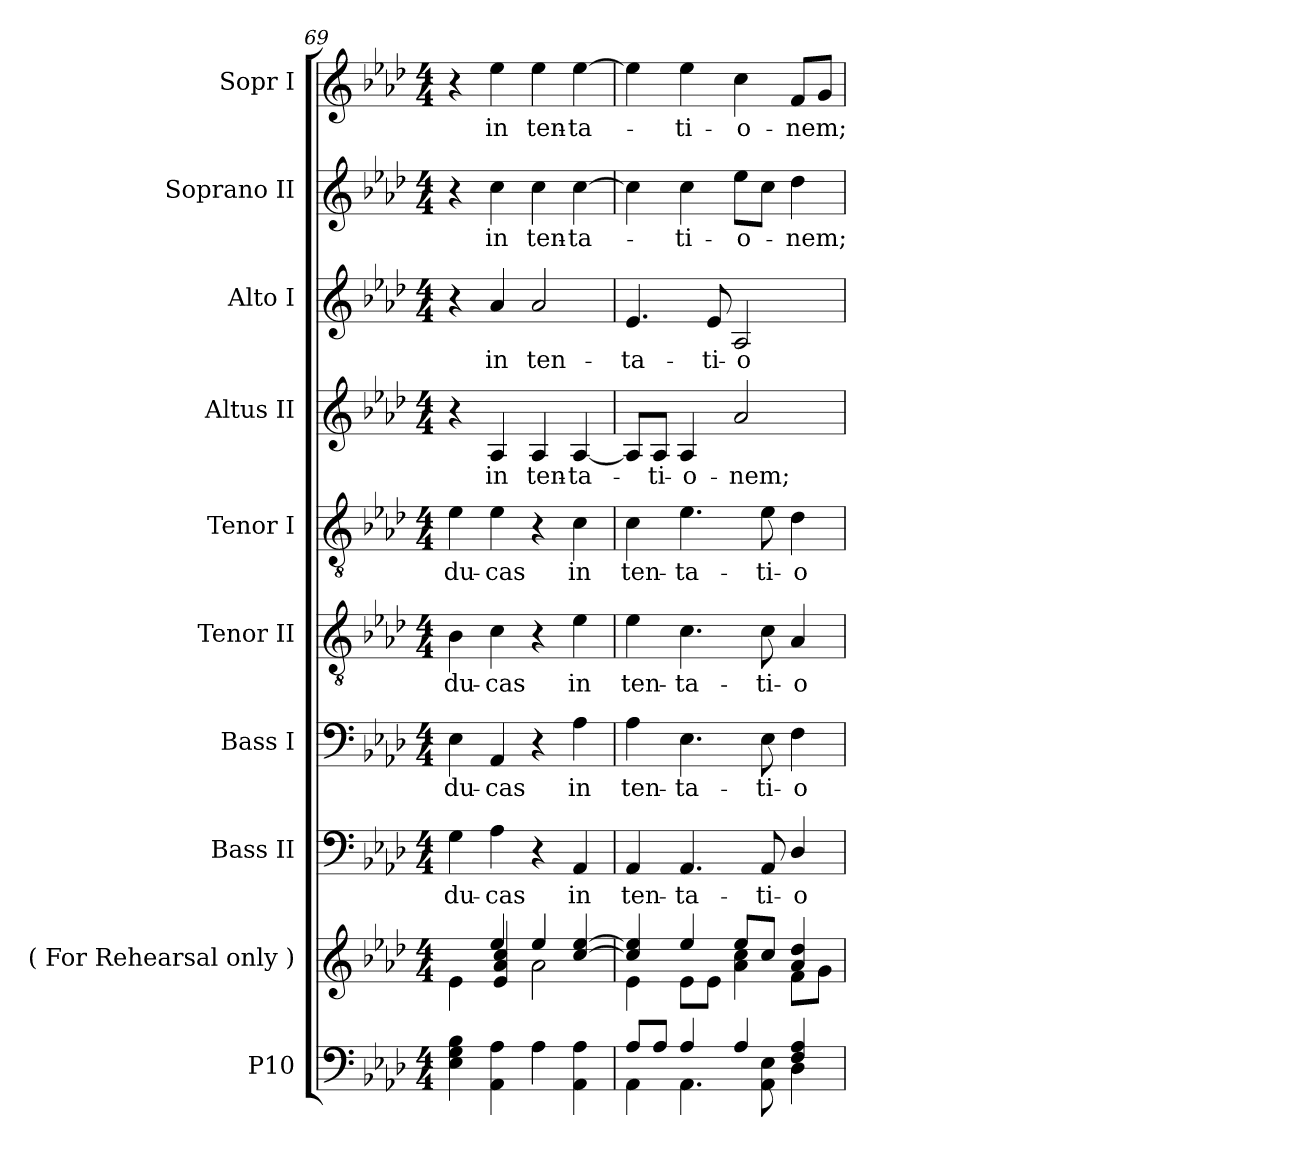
**kern	**kern	**kern	**text	**kern	**text	**kern	**text	**kern	**text	**kern	**text	**kern	**text	**kern	**text	**kern	**text
*part10	*part9	*part8	*part8	*part7	*part7	*part6	*part6	*part5	*part5	*part4	*part4	*part3	*part3	*part2	*part2	*part1	*part1
*staff10	*staff9	*staff8	*staff8	*staff7	*staff7	*staff6	*staff6	*staff5	*staff5	*staff4	*staff4	*staff3	*staff3	*staff2	*staff2	*staff1	*staff1
*I"P10	*I"( For Rehearsal  only )	*I"Bass II	*	*I"Bass I	*	*I"Tenor II	*	*I"Tenor I	*	*I"Altus II	*	*I"Alto I	*	*I"Soprano II	*	*I"Sopr I	*
*	*I'Reh.	*I'B-II	*	*I'B-I	*	*I'T-II	*	*I'T-I	*	*I'A-II	*	*I'A-I	*	*I'S-II	*	*I'S-I	*
!!LO:PB:g=z
*clefF4	*clefG2	*clefF4	*	*clefF4	*	*clefGv2	*	*clefGv2	*	*clefG2	*	*clefG2	*	*clefG2	*	*clefG2	*
*	*	*	*	*	*	*ITrd7c12	*	*ITrd7c12	*	*	*	*	*	*	*	*	*
*k[b-e-a-d-]	*k[b-e-a-d-]	*k[b-e-a-d-]	*	*k[b-e-a-d-]	*	*k[b-e-a-d-]	*	*k[b-e-a-d-]	*	*k[b-e-a-d-]	*	*k[b-e-a-d-]	*	*k[b-e-a-d-]	*	*k[b-e-a-d-]	*
*A-:	*A-:	*A-:	*	*A-:	*	*A-:	*	*A-:	*	*A-:	*	*A-:	*	*A-:	*	*A-:	*
*M4/4	*M4/4	*M4/4	*	*M4/4	*	*M4/4	*	*M4/4	*	*M4/4	*	*M4/4	*	*M4/4	*	*M4/4	*
=69	=69	=69	=69	=69	=69	=69	=69	=69	=69	=69	=69	=69	=69	=69	=69	=69	=69
*	*^	*	*	*	*	*	*	*	*	*	*	*	*	*	*	*	*
!	!	!	!	!LO:LY:b:color=#000000	!	!	!	!	!	!	!	!	!	!	!	!	!	!
!	!	!	!	!	!	!LO:LY:b:color=#000000	!	!	!	!	!	!	!	!	!	!	!	!
!	!	!	!	!	!	!	!	!LO:LY:b:color=#000000	!	!	!	!	!	!	!	!	!	!
!	!	!	!	!	!	!	!	!	!	!LO:LY:b:color=#000000	!	!	!	!	!	!	!	!
4E-i\ 4Gi 4B-i	4ryy	4e-i\	4Gi\	-du-	4E-i\	-du-	4BB-i\	-du-	4E-i\	-du-	4r	.	4r	.	4r	.	4r	.
!	!	!	!	!LO:LY:b:color=#000000	!	!	!	!	!	!	!	!	!	!	!	!	!	!
!	!	!	!	!	!	!LO:LY:b:color=#000000	!	!	!	!	!	!	!	!	!	!	!	!
!	!	!	!	!	!	!	!	!LO:LY:b:color=#000000	!	!	!	!	!	!	!	!	!	!
!	!	!	!	!	!	!	!	!	!	!LO:LY:b:color=#000000	!	!	!	!	!	!	!	!
!	!	!	!	!	!	!	!	!	!	!	!	!LO:LY:b:color=#000000	!	!	!	!	!	!
!	!	!	!	!	!	!	!	!	!	!	!	!	!	!LO:LY:b:color=#000000	!	!	!	!
!	!	!	!	!	!	!	!	!	!	!	!	!	!	!	!	!LO:LY:b:color=#000000	!	!
!	!	!	!	!	!	!	!	!	!	!	!	!	!	!	!	!	!	!LO:LY:b:color=#000000
4AA-i\ 4A-i	4ee-i/	4e-i/ 4a-i 4cci	4A-i\	-cas	4AA-i/	-cas	4Ci\	-cas	4E-i\	-cas	4A-i/	in	4a-i/	in	4cci\	in	4ee-i\	in
!	!	!	!	!	!	!	!	!	!	!	!	!LO:LY:b:color=#000000	!	!	!	!	!	!
!	!	!	!	!	!	!	!	!	!	!	!	!	!	!LO:LY:b:color=#000000	!	!	!	!
!	!	!	!	!	!	!	!	!	!	!	!	!	!	!	!	!LO:LY:b:color=#000000	!	!
!	!	!	!	!	!	!	!	!	!	!	!	!	!	!	!	!	!	!LO:LY:b:color=#000000
4A-i\	4ee-i/	2a-i\	4r	.	4r	.	4r	.	4r	.	4A-i/	ten-	2a-i/	ten-	4cci\	ten-	4ee-i\	ten-
!	!	!	!	!LO:LY:b:color=#000000	!	!	!	!	!	!	!	!	!	!	!	!	!	!
!	!	!	!	!	!	!LO:LY:b:color=#000000	!	!	!	!	!	!	!	!	!	!	!	!
!	!	!	!	!	!	!	!	!LO:LY:b:color=#000000	!	!	!	!	!	!	!	!	!	!
!	!	!	!	!	!	!	!	!	!	!LO:LY:b:color=#000000	!	!	!	!	!	!	!	!
!	!	!	!	!	!	!	!	!	!	!	!	!LO:LY:b:color=#000000	!	!	!	!	!	!
!	!	!	!	!	!	!	!	!	!	!	!	!	!	!	!	!LO:LY:b:color=#000000	!	!
!	!	!	!	!	!	!	!	!	!	!	!	!	!	!	!	!	!	!LO:LY:b:color=#000000
4AA-i\ 4A-i	[4cci/ [4ee-i	.	4AA-i/	in	4A-i\	in	4E-i\	in	4Ci\	in	[4A-i/	-ta-	.	.	[4cci\	-ta-	[4ee-i\	-ta-
=70	=70	=70	=70	=70	=70	=70	=70	=70	=70	=70	=70	=70	=70	=70	=70	=70	=70	=70
*^	*	*	*	*	*	*	*	*	*	*	*	*	*	*	*	*	*	*
!	!	!	!	!	!LO:LY:b:color=#000000	!	!	!	!	!	!	!	!	!	!	!	!	!	!
!	!	!	!	!	!	!	!LO:LY:b:color=#000000	!	!	!	!	!	!	!	!	!	!	!	!
!	!	!	!	!	!	!	!	!	!LO:LY:b:color=#000000	!	!	!	!	!	!	!	!	!	!
!	!	!	!	!	!	!	!	!	!	!	!LO:LY:b:color=#000000	!	!	!	!	!	!	!	!
!	!	!	!	!	!	!	!	!	!	!	!	!	!	!	!LO:LY:b:color=#000000	!	!	!	!
8A-i/L	4AA-i\	4cci/] 4ee-i]	4e-i\	4AA-i/	ten-	4A-i\	ten-	4E-i\	ten-	4Ci\	ten-	8A-i/L]	.	4.e-i/	-ta-	4cci\]	.	4ee-i\]	.
!	!	!	!	!	!	!	!	!	!	!	!	!	!LO:LY:b:color=#000000	!	!	!	!	!	!
8A-i/J	.	.	.	.	.	.	.	.	.	.	.	8A-i/J	-ti-	.	.	.	.	.	.
!	!	!	!	!	!LO:LY:b:color=#000000	!	!	!	!	!	!	!	!	!	!	!	!	!	!
!	!	!	!	!	!	!	!LO:LY:b:color=#000000	!	!	!	!	!	!	!	!	!	!	!	!
!	!	!	!	!	!	!	!	!	!LO:LY:b:color=#000000	!	!	!	!	!	!	!	!	!	!
!	!	!	!	!	!	!	!	!	!	!	!LO:LY:b:color=#000000	!	!	!	!	!	!	!	!
!	!	!	!	!	!	!	!	!	!	!	!	!	!LO:LY:b:color=#000000	!	!	!	!	!	!
!	!	!	!	!	!	!	!	!	!	!	!	!	!	!	!	!	!LO:LY:b:color=#000000	!	!
!	!	!	!	!	!	!	!	!	!	!	!	!	!	!	!	!	!	!	!LO:LY:b:color=#000000
4A-i/	4.AA-i\	4ee-i/	8e-i\L	4.AA-i/	-ta-	4.E-i\	-ta-	4.Ci\	-ta-	4.E-i\	-ta-	4A-i/	-o-	.	.	4cci\	-ti-	4ee-i\	-ti-
!	!	!	!	!	!	!	!	!	!	!	!	!	!	!	!LO:LY:b:color=#000000	!	!	!	!
.	.	.	8e-i\J	.	.	.	.	.	.	.	.	.	.	8e-i/	-ti-	.	.	.	.
!	!	!	!	!	!	!	!	!	!	!	!	!	!LO:LY:b:color=#000000	!	!	!	!	!	!
!	!	!	!	!	!	!	!	!	!	!	!	!	!	!	!LO:LY:b:color=#000000	!	!	!	!
!	!	!	!	!	!	!	!	!	!	!	!	!	!	!	!	!	!LO:LY:b:color=#000000	!	!
!	!	!	!	!	!	!	!	!	!	!	!	!	!	!	!	!	!	!	!LO:LY:b:color=#000000
4A-i/	.	8ee-i/L	4a-i\ 4cci	.	.	.	.	.	.	.	.	2a-i/	-nem;	2A-i/	-o-	8ee-i\L	-o-	4cci\	-o-
!	!	!	!	!	!LO:LY:b:color=#000000	!	!	!	!	!	!	!	!	!	!	!	!	!	!
!	!	!	!	!	!	!	!LO:LY:b:color=#000000	!	!	!	!	!	!	!	!	!	!	!	!
!	!	!	!	!	!	!	!	!	!LO:LY:b:color=#000000	!	!	!	!	!	!	!	!	!	!
!	!	!	!	!	!	!	!	!	!	!	!LO:LY:b:color=#000000	!	!	!	!	!	!	!	!
.	8AA-i\ 8E-i	8cci/J	.	8AA-i/	-ti-	8E-i\	-ti-	8Ci\	-ti-	8E-i\	-ti-	.	.	.	.	8cci\J	.	.	.
!	!	!	!	!	!LO:LY:b:color=#000000	!	!	!	!	!	!	!	!	!	!	!	!	!	!
!	!	!	!	!	!	!	!LO:LY:b:color=#000000	!	!	!	!	!	!	!	!	!	!	!	!
!	!	!	!	!	!	!	!	!	!LO:LY:b:color=#000000	!	!	!	!	!	!	!	!	!	!
!	!	!	!	!	!	!	!	!	!	!	!LO:LY:b:color=#000000	!	!	!	!	!	!	!	!
!	!	!	!	!	!	!	!	!	!	!	!	!	!	!	!	!	!LO:LY:b:color=#000000	!	!
!	!	!	!	!	!	!	!	!	!	!	!	!	!	!	!	!	!	!	!LO:LY:b:color=#000000
4Fi/ 4A-i	4D-i\	4a-i/ 4dd-i	8fi\L	4D-i/	-o-	4Fi\	-o-	4AA-i/	-o-	4D-i\	-o-	.	.	.	.	4dd-i\	-nem;	8fi/L	-nem;
.	.	.	8gi\J	.	.	.	.	.	.	.	.	.	.	.	.	.	.	8gi/J	.
*v	*v	*	*	*	*	*	*	*	*	*	*	*	*	*	*	*	*	*	*
*	*v	*v	*	*	*	*	*	*	*	*	*	*	*	*	*	*	*	*
=	=	=	=	=	=	=	=	=	=	=	=	=	=	=	=	=	=
*-	*-	*-	*-	*-	*-	*-	*-	*-	*-	*-	*-	*-	*-	*-	*-	*-	*-
